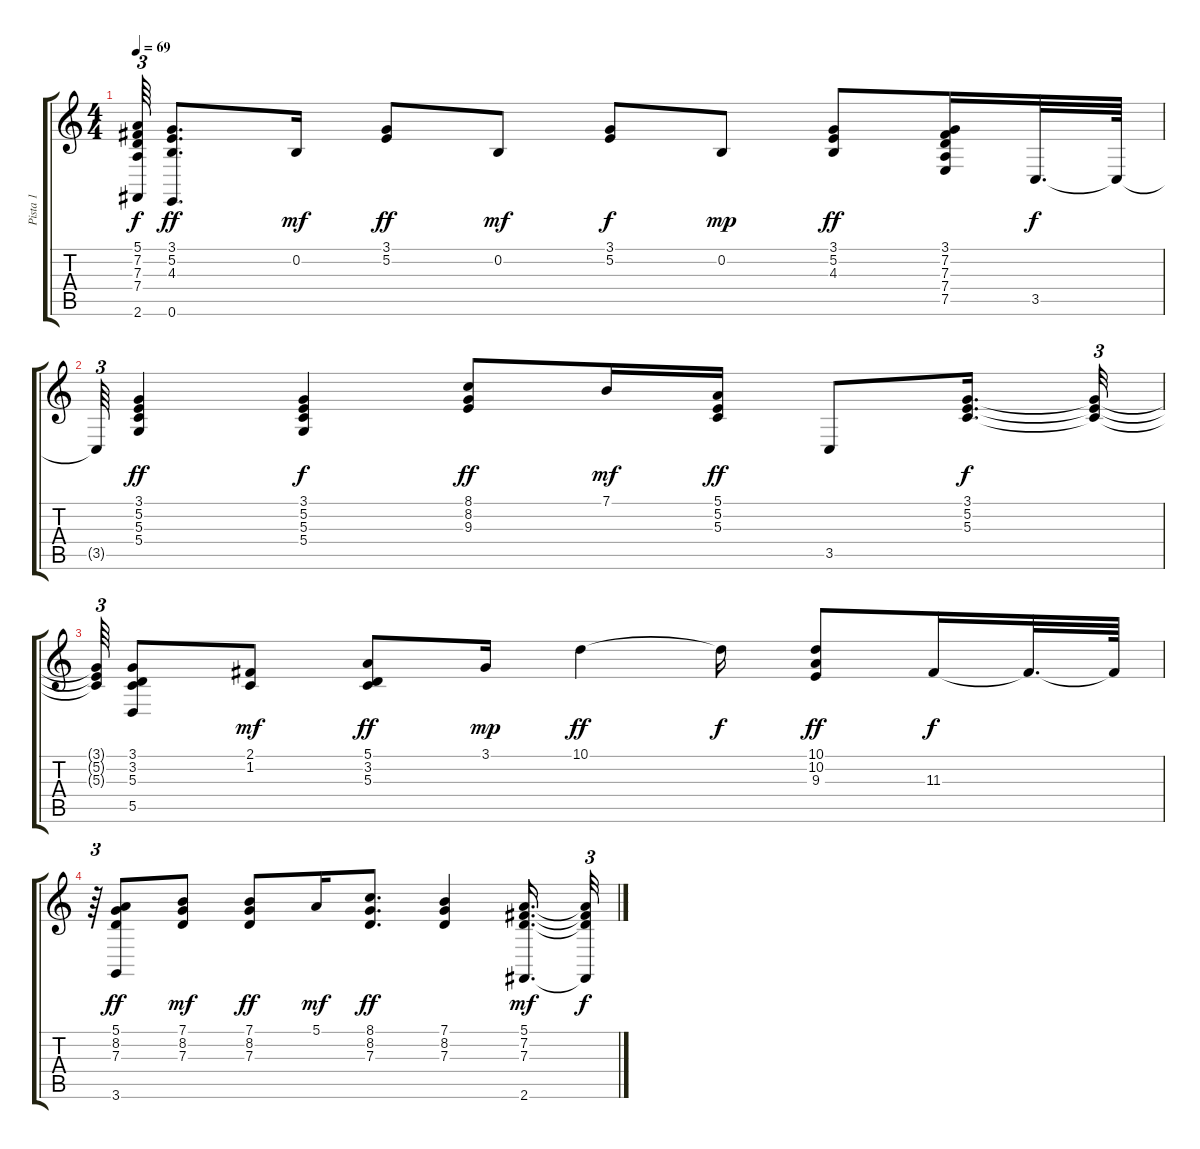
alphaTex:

\track ("Pista 1" "Pista 1") {instrument acousticgrandpiano}
\staff {score tabs}
\tuning (E4 B3 G3 D3 A2 E2) {hide}
\ts (4 4)
\tempo 69
\clef g2
\ks c
(5.1{t} 7.2{t} 7.3{t} 7.4{t} 2.6{t}).64{tu (3 2) dy f} (3.1 5.2 4.3 0.6).8{d dy ff} 0.2.16{dy mf} (3.1 5.2).8{dy ff} 0.2.8{dy mf} (3.1 5.2).8{dy f} 0.2.8{dy mp} (3.1 5.2 4.3).8{dy ff} (3.1 7.2 7.3 7.4 7.5).16 3.5.32{d dy f} 3.5{t}.64 |
3.5{t}.64{tu (3 2)} (3.1 5.2 5.3 5.4).4{dy ff} (3.1 5.2 5.3 5.4).4{dy f} (8.1 8.2 9.3).8{dy ff} 7.1.16{dy mf} (5.1 5.2 5.3).16{dy ff} 3.5.8 (3.1 5.2 5.3).16{d dy f} (3.1{t} 5.2{t} 5.3{t}).32{tu (3 2)} |
(3.1{t} 5.2{t} 5.3{t}).64{tu (3 2)} (3.1 3.2 5.3 5.5).8 (2.1 1.2).8{dy mf} (5.1 3.2 5.3).8{dy ff} 3.1.16{dy mp} 10.1.4{dy ff} 10.1{t}.16{dy f} (10.1 10.2 9.3).8{dy ff} 11.3.16{dy f} 11.3{t}.32{d} 11.3{t}.64 |
r.64{tu (3 2)} (5.1 8.2 7.3 3.6).8{dy ff} (7.1 8.2 7.3).8{dy mf} (7.1 8.2 7.3).8{dy ff} 5.1.16{dy mf} (8.1 8.2 7.3).8{d dy ff} (7.1 8.2 7.3).4 (5.1 7.2 7.3 2.6).16{d dy mf} (5.1{t} 7.2{t} 7.3{t} 2.6{t}).32{tu (3 2) dy f}
